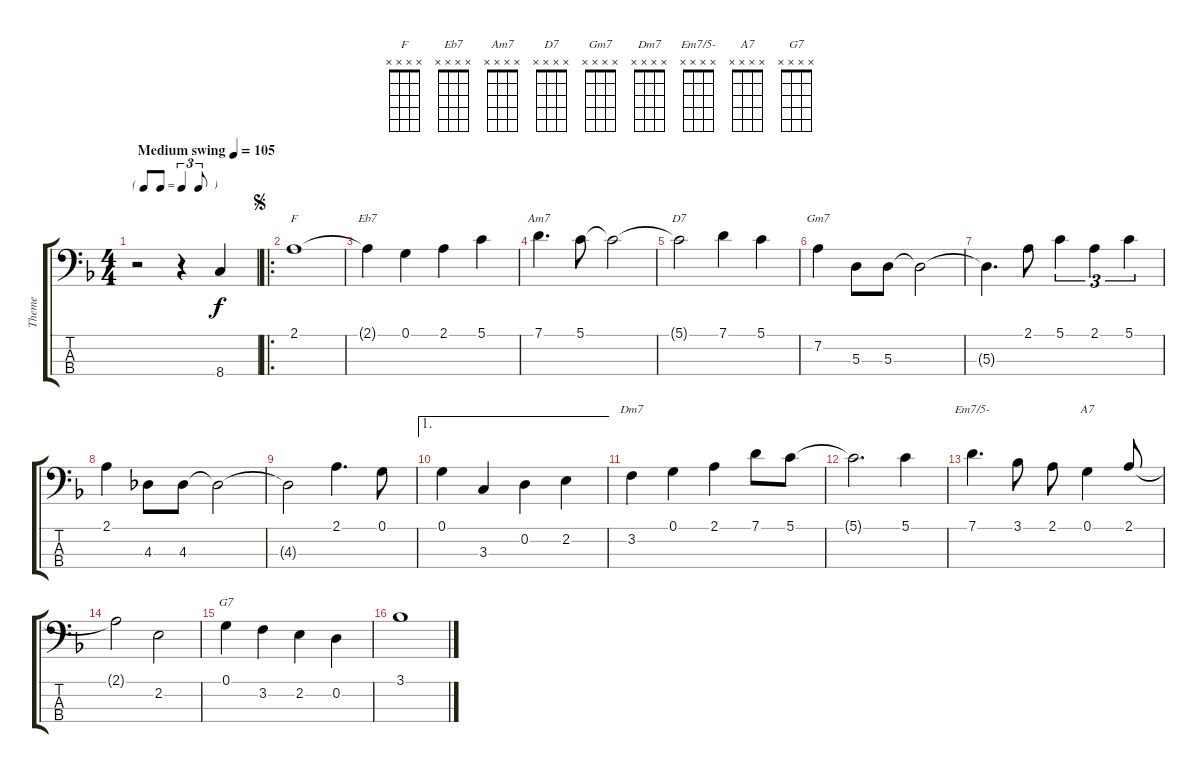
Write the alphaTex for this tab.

\track ("Theme" "Theme") {instrument electricbassfinger}
\staff {score tabs}
\tuning (G2 D2 A1 E1) {hide}
\chord ("F" x x x x)
\chord ("Eb7" x x x x)
\chord ("Am7" x x x x)
\chord ("D7" x x x x)
\chord ("Gm7" x x x x)
\chord ("Dm7" x x x x)
\chord ("Em7/5-" x x x x)
\chord ("A7" x x x x)
\chord ("G7" x x x x)
\ts (4 4)
\tf triplet8th
\tempo (105 "Medium swing")
\clef f4
\ks dminor
r.2{dy f instrument electricbassfinger} r.4 8.4.4 |
\ro
\jump segno
2.1.1{ch "F"} |
2.1{t}.4{ch "Eb7"} 0.1.4 2.1.4 5.1.4 |
7.1.4{d ch "Am7"} 5.1.8 5.1{t}.2 |
5.1{t}.2{ch "D7"} 7.1.4 5.1.4 |
7.2.4{ch "Gm7"} 5.3.8 5.3.8 5.3{t}.2 |
5.3{t}.4{d} 2.1.8 5.1.4{tu (3 2)} 2.1.4{tu (3 2)} 5.1.4{tu (3 2)} |
2.1.4 4.3.8 4.3.8 4.3{t}.2 |
4.3{t}.2 2.1.4{d} 0.1.8 |
\ae 1
0.1.4 3.3.4 0.2.4 2.2.4 |
3.2.4{ch "Dm7"} 0.1.4 2.1.4 7.1.8 5.1.8 |
5.1{t}.2{d} 5.1.4 |
7.1.4{d ch "Em7/5-"} 3.1.8 2.1.8 0.1.4{ch "A7"} 2.1.8{beam Up} |
2.1{t}.2 2.2.2 |
0.1.4{ch "G7"} 3.2.4 2.2.4 0.2.4 |
3.1.1
